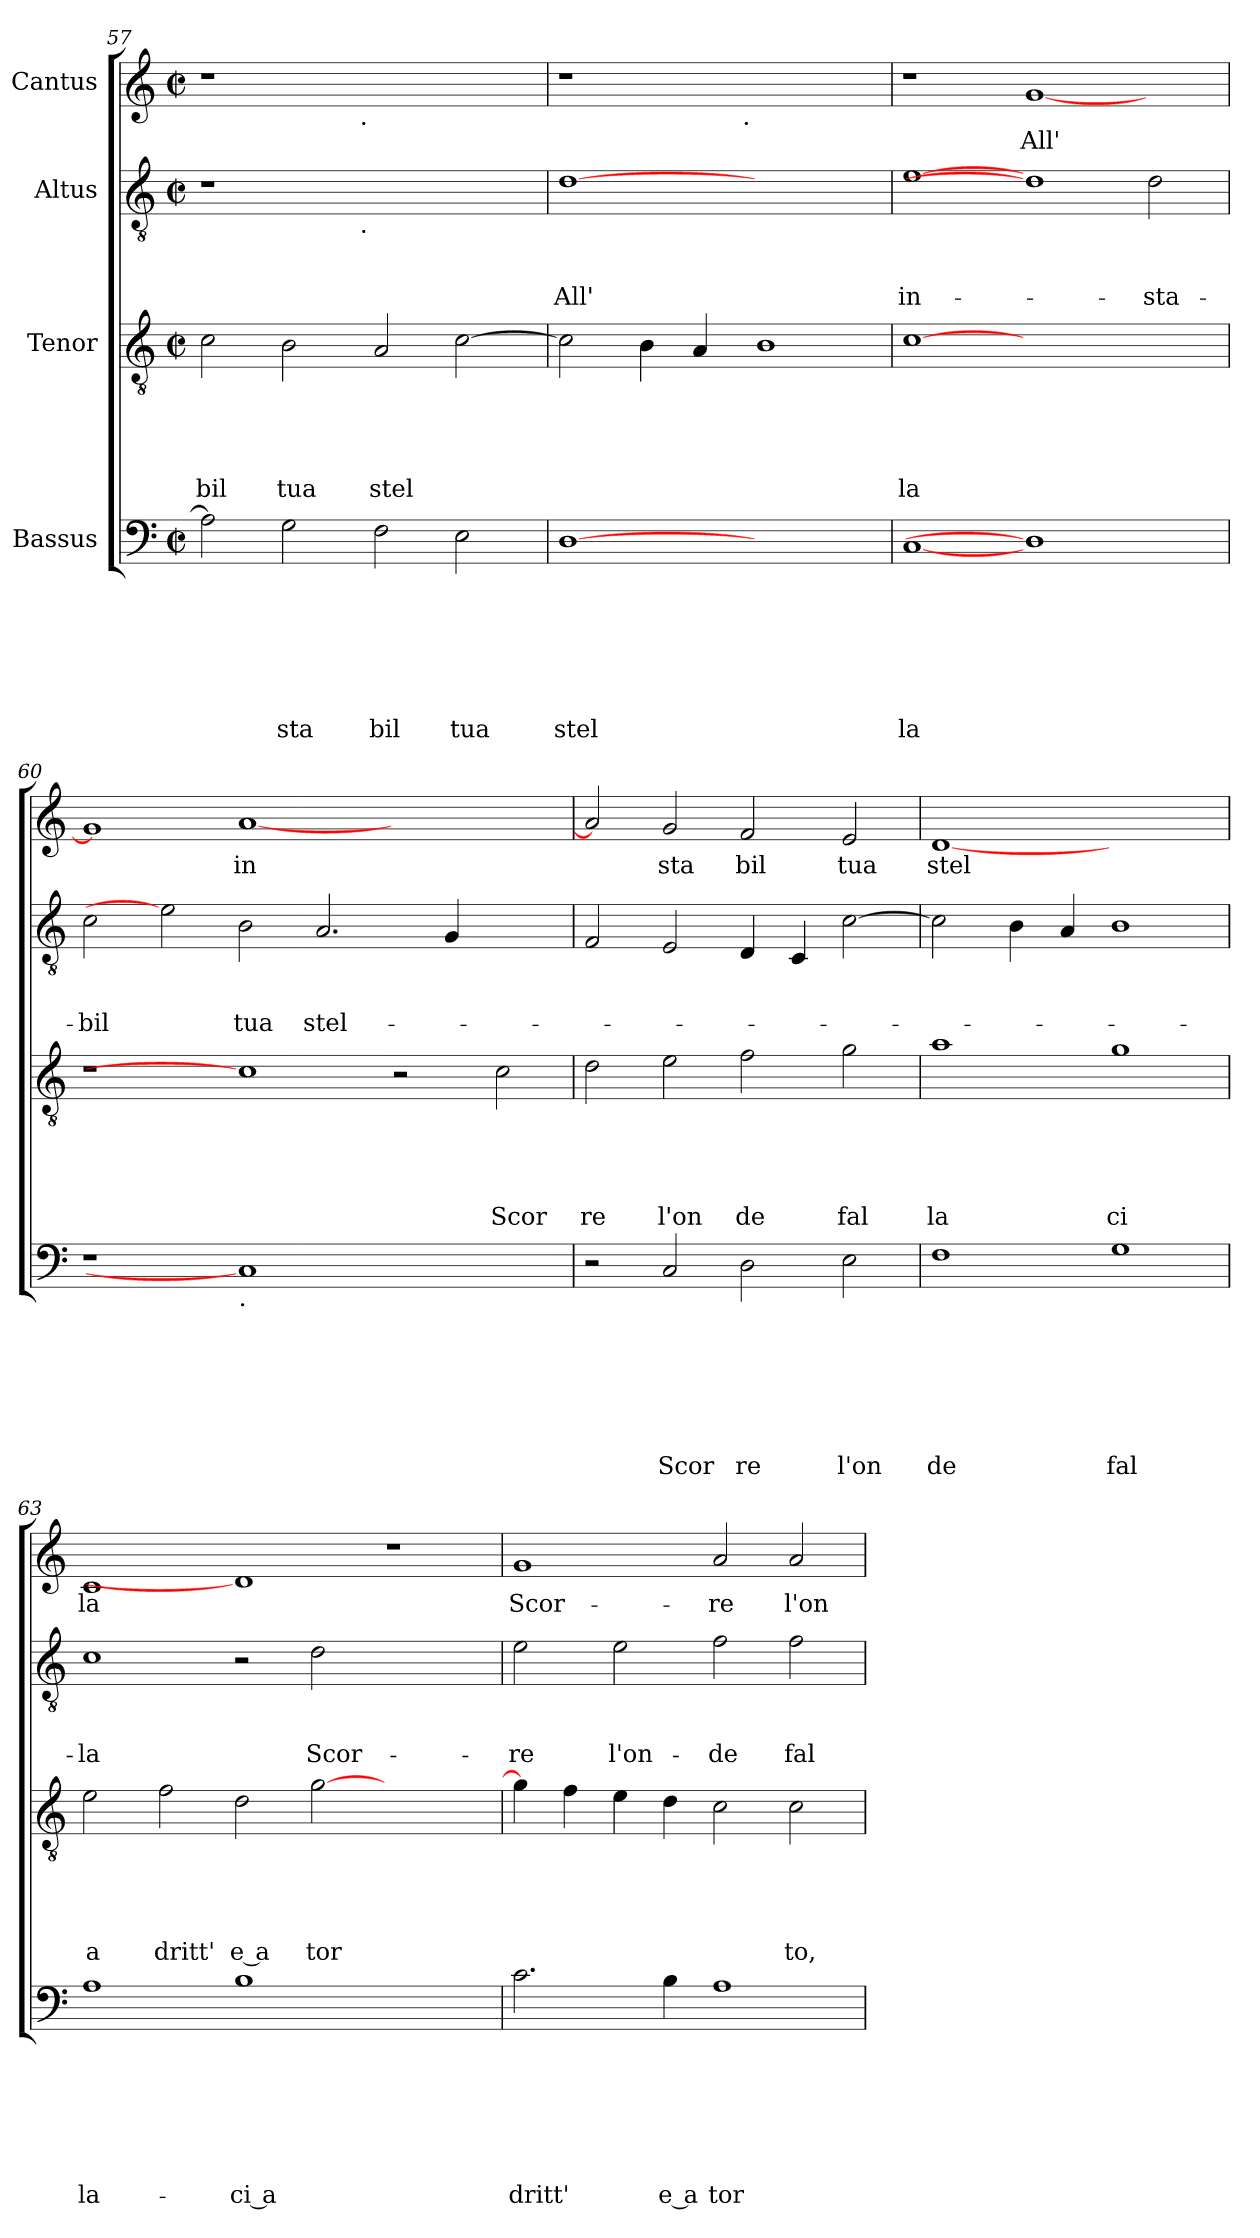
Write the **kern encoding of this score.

**kern	**text	**text	**text	**text	**text	**text	**text	**kern	**text	**text	**text	**text	**text	**kern	**text	**text	**text	**kern	**text
*part4	*part4	*part4	*part4	*part4	*part4	*part4	*part4	*part3	*part3	*part3	*part3	*part3	*part3	*part2	*part2	*part2	*part2	*part1	*part1
*staff4	*staff4	*staff4	*staff4	*staff4	*staff4	*staff4	*staff4	*staff3	*staff3	*staff3	*staff3	*staff3	*staff3	*staff2	*staff2	*staff2	*staff2	*staff1	*staff1
*I"Bassus	*	*	*	*	*	*	*	*I"Tenor	*	*	*	*	*	*I"Altus	*	*	*	*I"Cantus	*
!!LO:LB:g=z
*clefF4	*	*	*	*	*	*	*	*clefGv2	*	*	*	*	*	*clefGv2	*	*	*	*clefG2	*
*k[]	*	*	*	*	*	*	*	*k[]	*	*	*	*	*	*k[]	*	*	*	*k[]	*
*C:	*	*	*	*	*	*	*	*C:	*	*	*	*	*	*C:	*	*	*	*C:	*
*M2/2	*	*	*	*	*	*	*	*M2/2	*	*	*	*	*	*M2/2	*	*	*	*M2/2	*
*met(c|)	*	*	*	*	*	*	*	*met(c|)	*	*	*	*	*	*met(c|)	*	*	*	*met(c|)	*
=57	=57	=57	=57	=57	=57	=57	=57	=57	=57	=57	=57	=57	=57	=57	=57	=57	=57	=57	=57
!	!	!	!	!	!	!	!	!	!	!	!	!	!LO:LY:b	!	!	!	!	!	!
*	*	*	*	*	*	*	*	*	*	*	*	*	*	*^	*	*	*	*^	*
2A\]	.	.	.	.	.	.	.	2c\	.	.	.	.	bil	1r	2ryy	.	.	.	1r	2ryy	.
!	!	!	!	!	!	!	!LO:LY:b	!	!	!	!	!	!LO:LY:b	!	!	!	!	!	!	!	!
2G\	.	.	.	.	.	.	sta	2B\	.	.	.	.	tua	.	4...ryy	.	.	.	.	4...ryy	.
!	!	!	!	!	!	!	!	!	!	!	!	!	!	!	!	!	!	!	!	!LO:TX:b:t=.	!
!	!	!	!	!	!	!	!	!	!	!	!	!	!	!	!LO:TX:b:t=.	!	!	!	!	!	!
.	.	.	.	.	.	.	.	.	.	.	.	.	.	.	1ryy	.	.	.	.	1ryy	.
!	!	!	!	!	!	!	!LO:LY:b	!	!	!	!	!	!LO:LY:b	!	!	!	!	!	!	!	!
2F\	.	.	.	.	.	.	bil	2A/	.	.	.	.	stel	1ryy	.	.	.	.	1ryy	.	.
!	!	!	!	!	!	!	!LO:LY:b	!	!	!	!	!	!	!	!	!	!	!	!	!	!
2E\	.	.	.	.	.	.	tua	[>2c\	.	.	.	.	.	.	.	.	.	.	.	.	.
.	.	.	.	.	.	.	.	.	.	.	.	.	.	.	32ryy	.	.	.	.	32ryy	.
=58	=58	=58	=58	=58	=58	=58	=58	=58	=58	=58	=58	=58	=58	=58	=58	=58	=58	=58	=58	=58	=58
!	!	!	!	!	!	!	!LO:LY:b	!	!	!	!	!	!	!	!	!	!	!LO:LY:b	!	!	!
*	*	*	*	*	*	*	*	*	*	*	*	*	*	*v	*v	*	*	*	*	*	*
[1D	.	.	.	.	.	.	stel	2c\]	.	.	.	.	.	[1d	.	.	All'	1r	2ryy	.
.	.	.	.	.	.	.	.	4B\	.	.	.	.	.	.	.	.	.	.	4...ryy	.
.	.	.	.	.	.	.	.	4A/	.	.	.	.	.	.	.	.	.	.	.	.
!	!	!	!	!	!	!	!	!	!	!	!	!	!	!	!	!	!	!	!LO:TX:b:t=.	!
.	.	.	.	.	.	.	.	.	.	.	.	.	.	.	.	.	.	.	1ryy	.
1ryy	.	.	.	.	.	.	.	1B	.	.	.	.	.	1ryy	.	.	.	1ryy	.	.
.	.	.	.	.	.	.	.	.	.	.	.	.	.	.	.	.	.	.	32ryy	.
=59	=59	=59	=59	=59	=59	=59	=59	=59	=59	=59	=59	=59	=59	=59	=59	=59	=59	=59	=59	=59
!	!	!	!	!	!	!	!LO:LY:b	!	!	!	!	!	!LO:LY:b	!	!	!	!LO:LY:b	!	!	!
*	*	*	*	*	*	*	*	*	*	*	*	*	*	*	*	*	*	*v	*v	*
[1C	.	.	.	.	.	.	la	[1c	.	.	.	.	la	[1e	.	.	in-	1r	.
!	!	!	!	!	!	!	!	!	!	!	!	!	!	!	!	!	!	!	!LO:LY:b
1D]	.	.	.	.	.	.	.	1.ryy	.	.	.	.	.	1d]	.	.	.	[<1g	All'
!	!	!	!	!	!	!	!	!	!	!	!	!	!	!	!	!	!LO:LY:b	!	!
2ryy	.	.	.	.	.	.	.	.	.	.	.	.	.	2d\	.	.	-sta-	2ryy	.
=60	=60	=60	=60	=60	=60	=60	=60	=60	=60	=60	=60	=60	=60	=60	=60	=60	=60	=60	=60
!	!	!	!	!	!	!	!	!	!	!	!	!	!	!	!	!	!LO:LY:b	!	!
1r	.	.	.	.	.	.	.	1r	.	.	.	.	.	2c\	.	.	-bil	1g]	.
.	.	.	.	.	.	.	.	.	.	.	.	.	.	2e]	.	.	.	.	.
!LO:TX:b:t=.	!	!	!	!	!	!	!	!	!	!	!	!	!	!	!	!	!	!	!
!	!	!	!	!	!	!	!	!	!	!	!	!	!	!	!	!	!LO:LY:b	!	!LO:LY:b
1C]	.	.	.	.	.	.	.	1c]	.	.	.	.	.	2B\	.	.	tua	[<1a	in
!	!	!	!	!	!	!	!	!	!	!	!	!	!	!	!	!	!LO:LY:b	!	!
.	.	.	.	.	.	.	.	.	.	.	.	.	.	2.A/	.	.	stel-	.	.
1ryy	.	.	.	.	.	.	.	2r	.	.	.	.	.	.	.	.	.	1ryy	.
.	.	.	.	.	.	.	.	.	.	.	.	.	.	4G/	.	.	.	.	.
!	!	!	!	!	!	!	!	!	!	!	!	!	!LO:LY:b	!	!	!	!	!	!
.	.	.	.	.	.	.	.	2c\	.	.	.	.	Scor	2ryy	.	.	.	.	.
=61	=61	=61	=61	=61	=61	=61	=61	=61	=61	=61	=61	=61	=61	=61	=61	=61	=61	=61	=61
!	!	!	!	!	!	!	!	!	!	!	!	!	!LO:LY:b	!	!	!	!	!	!
2r	.	.	.	.	.	.	.	2d\	.	.	.	.	re	2F/	.	.	.	2a/]	.
!	!	!	!	!	!	!	!LO:LY:b	!	!	!	!	!	!LO:LY:b	!	!	!	!	!	!LO:LY:b
2C/	.	.	.	.	.	.	Scor	2e\	.	.	.	.	l'on	2E/	.	.	.	2g/	sta
!	!	!	!	!	!	!	!LO:LY:b	!	!	!	!	!	!LO:LY:b	!	!	!	!	!	!LO:LY:b
2D\	.	.	.	.	.	.	re	2f\	.	.	.	.	de	4D/	.	.	.	2f/	bil
.	.	.	.	.	.	.	.	.	.	.	.	.	.	4C/	.	.	.	.	.
!	!	!	!	!	!	!	!LO:LY:b	!	!	!	!	!	!LO:LY:b	!	!	!	!	!	!LO:LY:b
2E\	.	.	.	.	.	.	l'on	2g\	.	.	.	.	fal	[>2c\	.	.	.	2e/	tua
=62	=62	=62	=62	=62	=62	=62	=62	=62	=62	=62	=62	=62	=62	=62	=62	=62	=62	=62	=62
!	!	!	!	!	!	!	!LO:LY:b	!	!	!	!	!	!LO:LY:b	!	!	!	!	!	!LO:LY:b
1F	.	.	.	.	.	.	de	1a	.	.	.	.	la	2c\]	.	.	.	[1d	stel
.	.	.	.	.	.	.	.	.	.	.	.	.	.	4B\	.	.	.	.	.
.	.	.	.	.	.	.	.	.	.	.	.	.	.	4A/	.	.	.	.	.
!	!	!	!	!	!	!	!LO:LY:b	!	!	!	!	!	!LO:LY:b	!	!	!	!	!	!
1G	.	.	.	.	.	.	fal	1g	.	.	.	.	ci	1B	.	.	.	1ryy	.
!!LO:LB:g=z
=63	=63	=63	=63	=63	=63	=63	=63	=63	=63	=63	=63	=63	=63	=63	=63	=63	=63	=63	=63
!	!	!	!	!	!	!	!LO:LY:b	!	!	!	!	!	!LO:LY:b	!	!	!	!LO:LY:b	!	!LO:LY:b
1A	.	.	.	.	.	.	la-	2e\	.	.	.	.	a	1c	.	.	-la	1c	la
!	!	!	!	!	!	!	!	!	!	!	!	!	!LO:LY:b	!	!	!	!	!	!
.	.	.	.	.	.	.	.	2f\	.	.	.	.	dritt'	.	.	.	.	.	.
!	!	!	!	!	!	!	!LO:LY:b:rj	!	!	!	!	!	!LO:LY:b:rj	!	!	!	!	!	!
1B	.	.	.	.	.	.	-ci a	2d\	.	.	.	.	e a	2r	.	.	.	1d]	.
!	!	!	!	!	!	!	!	!	!	!	!	!	!LO:LY:b	!	!	!	!LO:LY:b	!	!
.	.	.	.	.	.	.	.	[>2g\	.	.	.	.	tor	2d\	.	.	Scor-	.	.
1ryy	.	.	.	.	.	.	.	1ryy	.	.	.	.	.	1ryy	.	.	.	1r	.
=64	=64	=64	=64	=64	=64	=64	=64	=64	=64	=64	=64	=64	=64	=64	=64	=64	=64	=64	=64
!	!	!	!	!	!	!	!LO:LY:b	!	!	!	!	!	!	!	!	!	!LO:LY:b	!	!LO:LY:b
2.c\	.	.	.	.	.	.	dritt'	4g\]	.	.	.	.	.	2e\	.	.	-re	1g	Scor-
.	.	.	.	.	.	.	.	4f\	.	.	.	.	.	.	.	.	.	.	.
!	!	!	!	!	!	!	!	!	!	!	!	!	!	!	!	!	!LO:LY:b	!	!
.	.	.	.	.	.	.	.	4e\	.	.	.	.	.	2e\	.	.	l'on-	.	.
!	!	!	!	!	!	!	!LO:LY:b:rj	!	!	!	!	!	!	!	!	!	!	!	!
4B\	.	.	.	.	.	.	e a	4d\	.	.	.	.	.	.	.	.	.	.	.
!	!	!	!	!	!	!	!LO:LY:b	!	!	!	!	!	!	!	!	!	!LO:LY:b	!	!LO:LY:b
1A	.	.	.	.	.	.	tor-	2c\	.	.	.	.	.	2f\	.	.	-de	2a/	-re
!	!	!	!	!	!	!	!	!	!	!	!	!	!LO:LY:b	!	!	!	!LO:LY:b	!	!LO:LY:b
.	.	.	.	.	.	.	.	2c\	.	.	.	.	to,	2f\	.	.	fal-	2a/	l'on-
=	=	=	=	=	=	=	=	=	=	=	=	=	=	=	=	=	=	=	=
*-	*-	*-	*-	*-	*-	*-	*-	*-	*-	*-	*-	*-	*-	*-	*-	*-	*-	*-	*-
